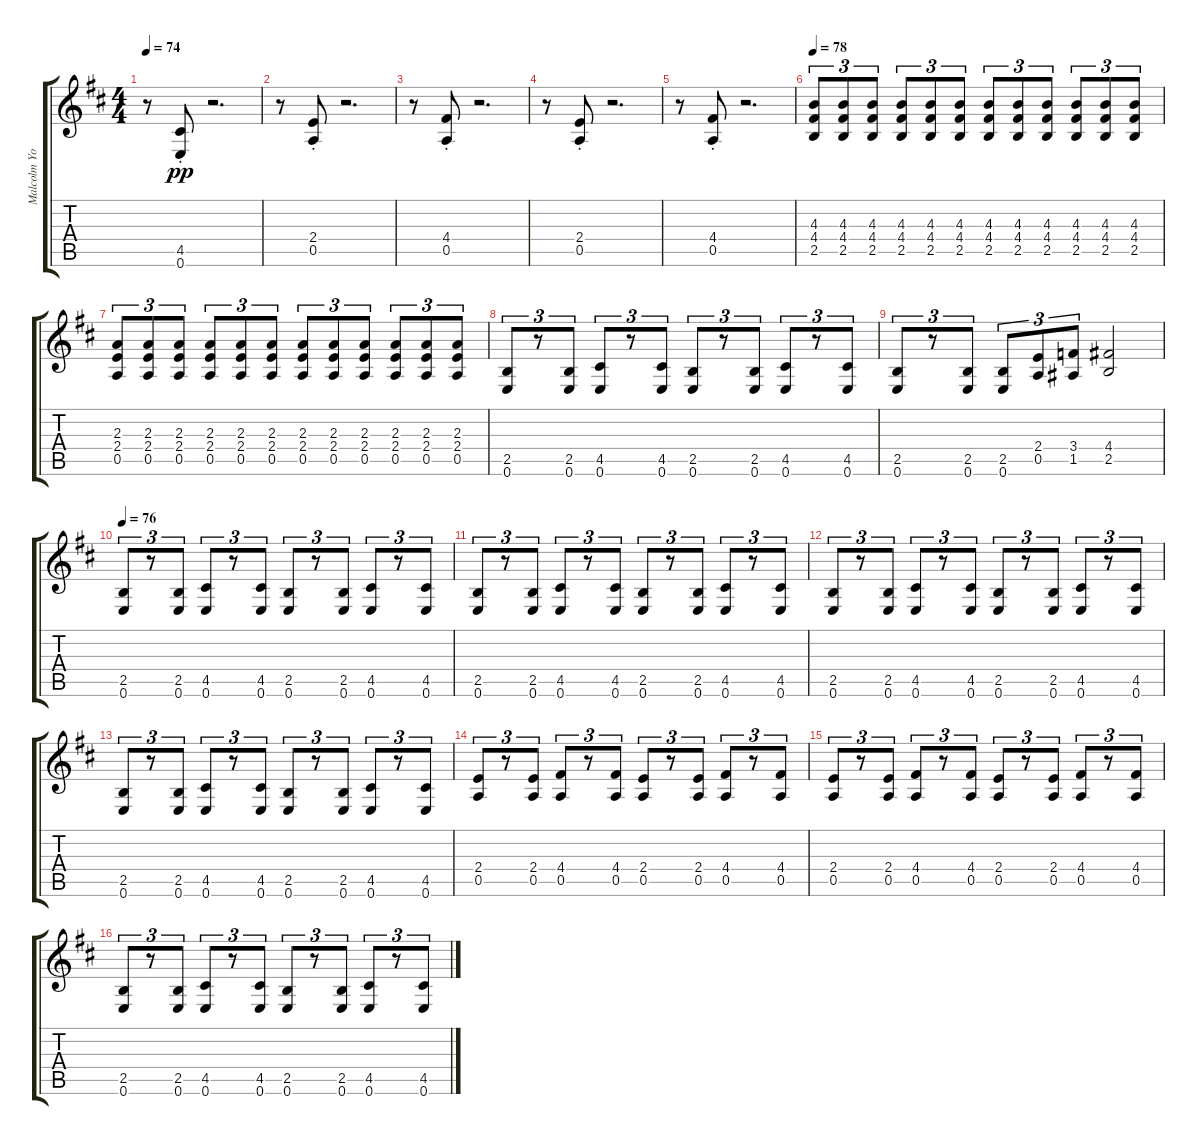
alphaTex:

\track ("Malcolm Young - Rhythm Guitar" "Malcolm Yo") {instrument electricguitarclean}
\staff {score tabs}
\tuning (E4 B3 G3 D3 A2 E2) {hide}
\ts (4 4)
\tempo 74
\clef g2
\ks d
r.8{dy pp} (4.5{st} 0.6{st}).8 r.2{d} |
r.8 (2.4{st} 0.5{st}).8 r.2{d} |
r.8 (4.4{st} 0.5{st}).8 r.2{d} |
r.8 (2.4{st} 0.5{st}).8 r.2{d} |
r.8 (4.4{st} 0.5{st}).8 r.2{d} |
\tempo 78
(4.3 4.4 2.5).8{tu (3 2)} (4.3 4.4 2.5).8{tu (3 2)} (4.3 4.4 2.5).8{tu (3 2)} (4.3 4.4 2.5).8{tu (3 2)} (4.3 4.4 2.5).8{tu (3 2)} (4.3 4.4 2.5).8{tu (3 2)} (4.3 4.4 2.5).8{tu (3 2)} (4.3 4.4 2.5).8{tu (3 2)} (4.3 4.4 2.5).8{tu (3 2)} (4.3 4.4 2.5).8{tu (3 2)} (4.3 4.4 2.5).8{tu (3 2)} (4.3 4.4 2.5).8{tu (3 2)} |
(2.3 2.4 0.5).8{tu (3 2)} (2.3 2.4 0.5).8{tu (3 2)} (2.3 2.4 0.5).8{tu (3 2)} (2.3 2.4 0.5).8{tu (3 2)} (2.3 2.4 0.5).8{tu (3 2)} (2.3 2.4 0.5).8{tu (3 2)} (2.3 2.4 0.5).8{tu (3 2)} (2.3 2.4 0.5).8{tu (3 2)} (2.3 2.4 0.5).8{tu (3 2)} (2.3 2.4 0.5).8{tu (3 2)} (2.3 2.4 0.5).8{tu (3 2)} (2.3 2.4 0.5).8{tu (3 2)} |
(2.5 0.6).8{tu (3 2)} r.8{tu (3 2)} (2.5 0.6).8{tu (3 2)} (4.5 0.6).8{tu (3 2)} r.8{tu (3 2)} (4.5 0.6).8{tu (3 2)} (2.5 0.6).8{tu (3 2)} r.8{tu (3 2)} (2.5 0.6).8{tu (3 2)} (4.5 0.6).8{tu (3 2)} r.8{tu (3 2)} (4.5 0.6).8{tu (3 2)} |
(2.5 0.6).8{tu (3 2)} r.8{tu (3 2)} (2.5 0.6).8{tu (3 2)} (2.5 0.6).8{tu (3 2)} (2.4 0.5).8{tu (3 2)} (3.4 1.5).8{tu (3 2)} (4.4 2.5).2 |
\tempo 76
(2.5 0.6).8{tu (3 2)} r.8{tu (3 2)} (2.5 0.6).8{tu (3 2)} (4.5 0.6).8{tu (3 2)} r.8{tu (3 2)} (4.5 0.6).8{tu (3 2)} (2.5 0.6).8{tu (3 2)} r.8{tu (3 2)} (2.5 0.6).8{tu (3 2)} (4.5 0.6).8{tu (3 2)} r.8{tu (3 2)} (4.5 0.6).8{tu (3 2)} |
(2.5 0.6).8{tu (3 2)} r.8{tu (3 2)} (2.5 0.6).8{tu (3 2)} (4.5 0.6).8{tu (3 2)} r.8{tu (3 2)} (4.5 0.6).8{tu (3 2)} (2.5 0.6).8{tu (3 2)} r.8{tu (3 2)} (2.5 0.6).8{tu (3 2)} (4.5 0.6).8{tu (3 2)} r.8{tu (3 2)} (4.5 0.6).8{tu (3 2)} |
(2.5 0.6).8{tu (3 2)} r.8{tu (3 2)} (2.5 0.6).8{tu (3 2)} (4.5 0.6).8{tu (3 2)} r.8{tu (3 2)} (4.5 0.6).8{tu (3 2)} (2.5 0.6).8{tu (3 2)} r.8{tu (3 2)} (2.5 0.6).8{tu (3 2)} (4.5 0.6).8{tu (3 2)} r.8{tu (3 2)} (4.5 0.6).8{tu (3 2)} |
(2.5 0.6).8{tu (3 2)} r.8{tu (3 2)} (2.5 0.6).8{tu (3 2)} (4.5 0.6).8{tu (3 2)} r.8{tu (3 2)} (4.5 0.6).8{tu (3 2)} (2.5 0.6).8{tu (3 2)} r.8{tu (3 2)} (2.5 0.6).8{tu (3 2)} (4.5 0.6).8{tu (3 2)} r.8{tu (3 2)} (4.5 0.6).8{tu (3 2)} |
(2.4 0.5).8{tu (3 2)} r.8{tu (3 2)} (2.4 0.5).8{tu (3 2)} (4.4 0.5).8{tu (3 2)} r.8{tu (3 2)} (4.4 0.5).8{tu (3 2)} (2.4 0.5).8{tu (3 2)} r.8{tu (3 2)} (2.4 0.5).8{tu (3 2)} (4.4 0.5).8{tu (3 2)} r.8{tu (3 2)} (4.4 0.5).8{tu (3 2)} |
(2.4 0.5).8{tu (3 2)} r.8{tu (3 2)} (2.4 0.5).8{tu (3 2)} (4.4 0.5).8{tu (3 2)} r.8{tu (3 2)} (4.4 0.5).8{tu (3 2)} (2.4 0.5).8{tu (3 2)} r.8{tu (3 2)} (2.4 0.5).8{tu (3 2)} (4.4 0.5).8{tu (3 2)} r.8{tu (3 2)} (4.4 0.5).8{tu (3 2)} |
(2.5 0.6).8{tu (3 2)} r.8{tu (3 2)} (2.5 0.6).8{tu (3 2)} (4.5 0.6).8{tu (3 2)} r.8{tu (3 2)} (4.5 0.6).8{tu (3 2)} (2.5 0.6).8{tu (3 2)} r.8{tu (3 2)} (2.5 0.6).8{tu (3 2)} (4.5 0.6).8{tu (3 2)} r.8{tu (3 2)} (4.5 0.6).8{tu (3 2)}
